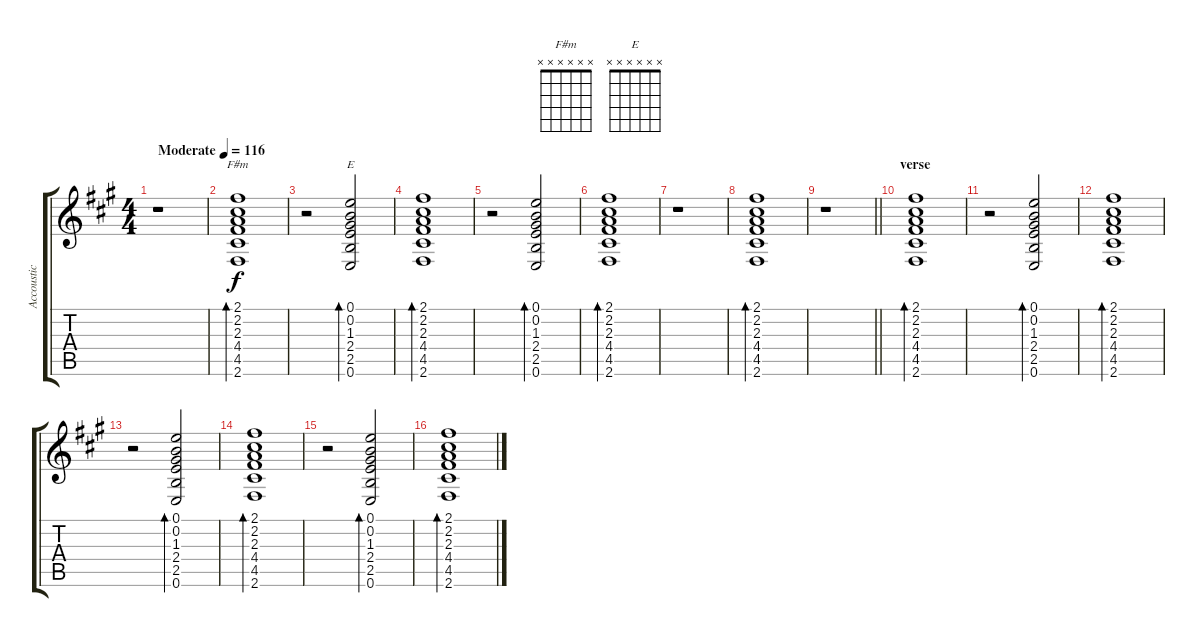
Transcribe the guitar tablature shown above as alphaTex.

\track ("Accoustic 12 string" "Accoustic ") {instrument acousticguitarsteel}
\staff {score tabs}
\tuning (E4 B3 G3 D3 A2 E2) {hide}
\chord ("F#m" x x x x x x)
\chord ("E" x x x x x x)
\ts (4 4)
\tempo (116 "Moderate")
\clef g2
\ks a
r.1{dy f instrument acousticguitarsteel} |
(2.1 2.2 2.3 4.4 4.5 2.6).1{bd 60 ch "F#m"} |
r.2 (0.1 0.2 1.3 2.4 2.5 0.6).2{bd 60 ch "E"} |
(2.1 2.2 2.3 4.4 4.5 2.6).1{bd 60} |
r.2 (0.1 0.2 1.3 2.4 2.5 0.6).2{bd 60} |
(2.1 2.2 2.3 4.4 4.5 2.6).1{bd 60} |
r.1 |
(2.1 2.2 2.3 4.4 4.5 2.6).1{bd 60} |
\barLineRight lightlight
r.1 |
\section ("" "verse")
(2.1 2.2 2.3 4.4 4.5 2.6).1{bd 60} |
r.2 (0.1 0.2 1.3 2.4 2.5 0.6).2{bd 60} |
(2.1 2.2 2.3 4.4 4.5 2.6).1{bd 60} |
r.2 (0.1 0.2 1.3 2.4 2.5 0.6).2{bd 60} |
(2.1 2.2 2.3 4.4 4.5 2.6).1{bd 60} |
r.2 (0.1 0.2 1.3 2.4 2.5 0.6).2{bd 60} |
(2.1 2.2 2.3 4.4 4.5 2.6).1{bd 60}
